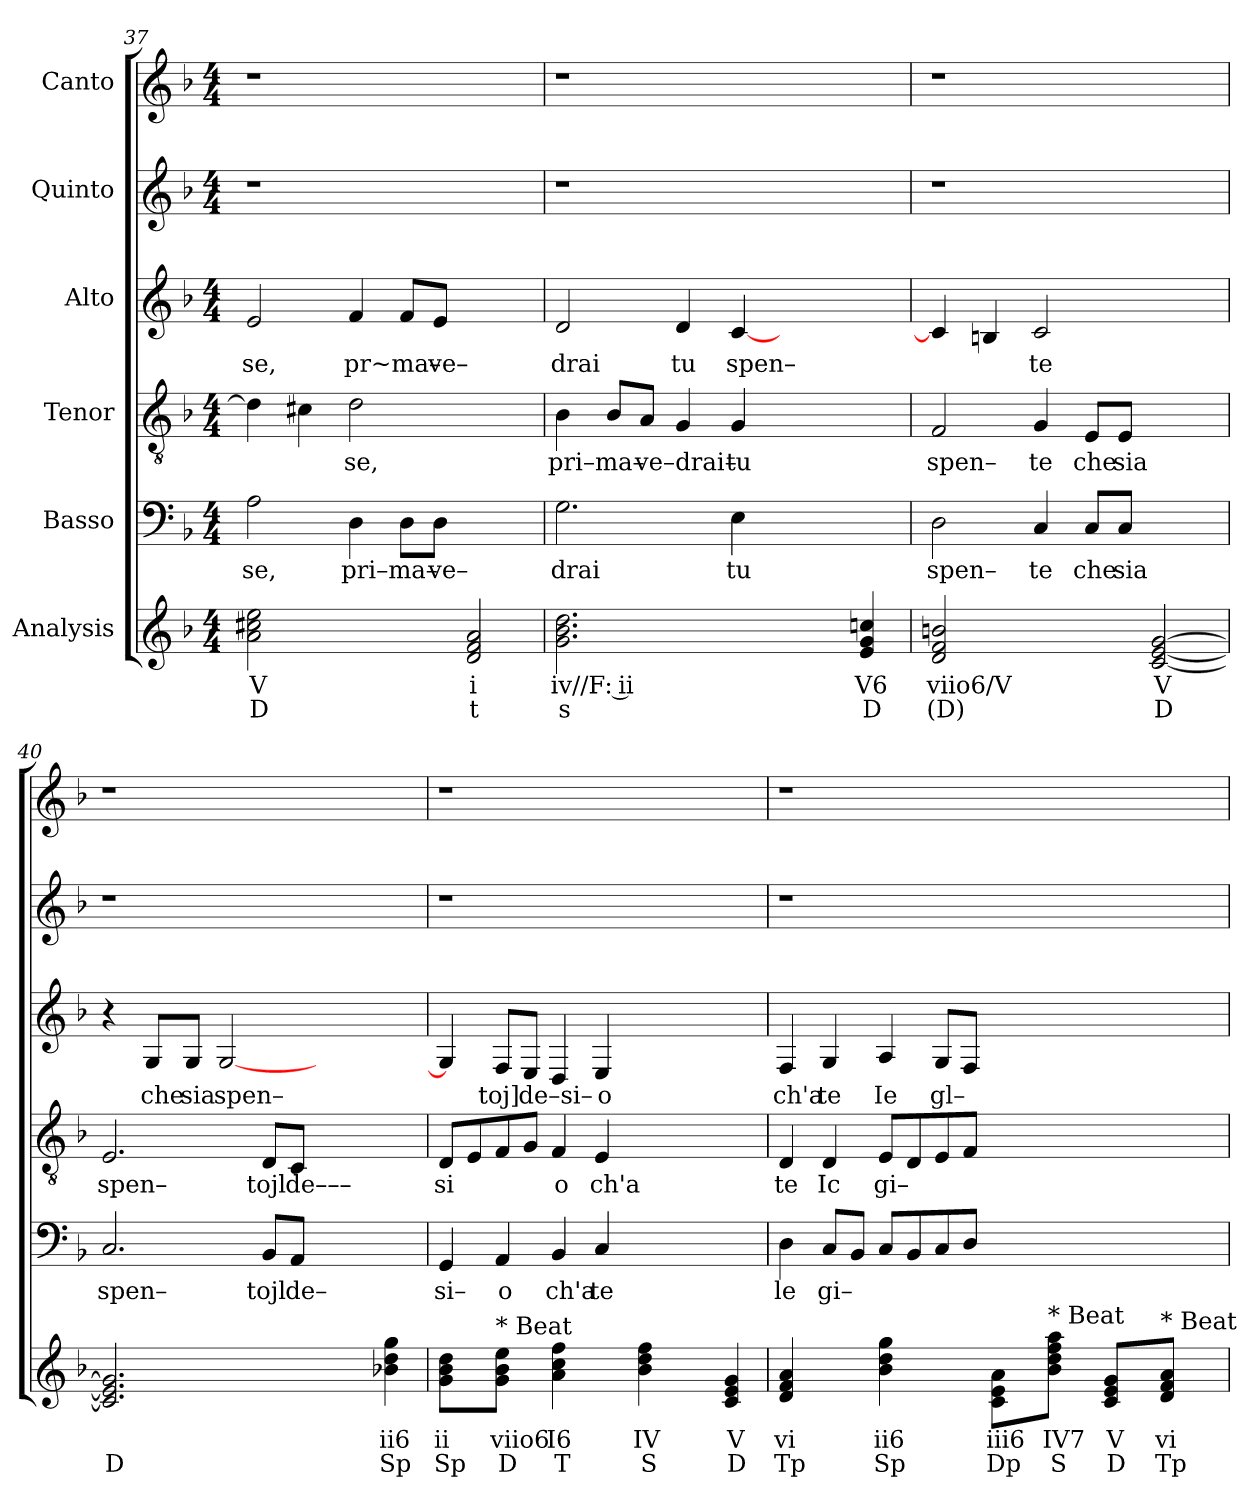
**kern	**text	**text	**kern	**text	**kern	**text	**kern	**text	**kern	**kern
*part6	*part6	*part6	*part5	*part5	*part4	*part4	*part3	*part3	*part2	*part1
*staff6	*staff6	*staff6	*staff5	*staff5	*staff4	*staff4	*staff3	*staff3	*staff2	*staff1
*I"Analysis	*	*	*I"Basso	*	*I"Tenor	*	*I"Alto	*	*I"Quinto	*I"Canto
*	*	*	*clefF4	*	*clefGv2	*	*clefG2	*	*clefG2	*clefG2
*k[b-]	*	*	*k[b-]	*	*k[b-]	*	*k[b-]	*	*k[b-]	*k[b-]
*	*	*	*F:	*	*F:	*	*F:	*	*F:	*F:
*M4/4	*	*	*M4/4	*	*M4/4	*	*M4/4	*	*M4/4	*M4/4
=37	=37	=37	=37	=37	=37	=37	=37	=37	=37	=37
!	!	!	!	!LO:LY:b	!	!	!	!	!	!
!	!	!	!	!	!	!	!	!LO:LY:b	!	!
2a 2cc#X 2ee	V	D	2A\	se,	4d\]	.	2e/	se,	1r	1r
.	.	.	.	.	4c#X\	.	.	.	.	.
!	!	!	!	!LO:LY:b	!	!	!	!	!	!
!	!	!	!	!	!	!LO:LY:b	!	!	!	!
!	!	!	!	!	!	!	!	!LO:LY:b	!	!
2ryy	.	.	4D\	pri–ma–	2d\	se,	4f/	pr~ma–	.	.
.	.	.	8D\L	.	.	.	8f/L	.	.	.
!	!	!	!	!LO:LY:b	!	!	!	!	!	!
!	!	!	!	!	!	!	!	!LO:LY:b	!	!
.	.	.	8D\J	ve–	.	.	8e/J	ve–	.	.
2d 2f 2a	i	t	2ryy	.	2ryy	.	2ryy	.	2ryy	2ryy
=38	=38	=38	=38	=38	=38	=38	=38	=38	=38	=38
!	!	!	!	!LO:LY:b	!	!	!	!	!	!
!	!	!	!	!	!	!LO:LY:b	!	!	!	!
!	!	!	!	!	!	!	!	!LO:LY:b	!	!
2.g 2.b- 2.dd	iv//F: ii	s	2.G\	drai	4B-\	pri–ma–	2d/	drai	1r	1r
.	.	.	.	.	8B-/L	.	.	.	.	.
!	!	!	!	!	!	!LO:LY:b	!	!	!	!
.	.	.	.	.	8A/J	ve–drai–	.	.	.	.
!	!	!	!	!	!	!	!	!LO:LY:b	!	!
.	.	.	.	.	4G/	.	4d/	tu	.	.
!	!	!	!	!LO:LY:b	!	!	!	!	!	!
!	!	!	!	!	!	!LO:LY:b	!	!	!	!
!	!	!	!	!	!	!	!	!LO:LY:b	!	!
2.ryy	.	.	4E\	tu	4G/	tu	[4c/	spen–	.	.
.	.	.	2.ryy	.	2.ryy	.	2.ryy	.	2.ryy	2.ryy
4e 4g 4ccn	V6	D	.	.	.	.	.	.	.	.
=39	=39	=39	=39	=39	=39	=39	=39	=39	=39	=39
!	!	!	!	!LO:LY:b	!	!	!	!	!	!
!	!	!	!	!	!	!LO:LY:b	!	!	!	!
2d 2f 2bn	viio6/V	(D)	2D\	spen–	2F/	spen–	4c/]	.	1r	1r
.	.	.	.	.	.	.	4Bn/	.	.	.
!	!	!	!	!LO:LY:b	!	!	!	!	!	!
!	!	!	!	!	!	!LO:LY:b	!	!	!	!
!	!	!	!	!	!	!	!	!LO:LY:b	!	!
2ryy	.	.	4C/	te	4G/	te	2c/	te	.	.
!	!	!	!	!LO:LY:b	!	!	!	!	!	!
!	!	!	!	!	!	!LO:LY:b	!	!	!	!
.	.	.	8C/L	che	8E/L	che	.	.	.	.
!	!	!	!	!LO:LY:b	!	!	!	!	!	!
!	!	!	!	!	!	!LO:LY:b	!	!	!	!
.	.	.	8C/J	sia	8E/J	sia	.	.	.	.
[2c [2e [2g	V	D	2ryy	.	2ryy	.	2ryy	.	2ryy	2ryy
=40	=40	=40	=40	=40	=40	=40	=40	=40	=40	=40
!	!	!	!	!LO:LY:b	!	!	!	!	!	!
!	!	!	!	!	!	!LO:LY:b	!	!	!	!
2.c] 2.e] 2.g]	.	D	2.C/	spen–	2.E/	spen–	4r	.	1r	1r
!	!	!	!	!	!	!	!	!LO:LY:b	!	!
.	.	.	.	.	.	.	8G/L	che	.	.
!	!	!	!	!	!	!	!	!LO:LY:b	!	!
.	.	.	.	.	.	.	8G/J	sia	.	.
!	!	!	!	!	!	!	!	!LO:LY:b	!	!
.	.	.	.	.	.	.	[2G/	spen–	.	.
!	!	!	!	!LO:LY:b	!	!	!	!	!	!
!	!	!	!	!	!	!LO:LY:b	!	!	!	!
2.ryy	.	.	8BB-/L	tojl	8D/L	tojl	.	.	.	.
!	!	!	!	!LO:LY:b	!	!	!	!	!	!
!	!	!	!	!	!	!LO:LY:b	!	!	!	!
.	.	.	8AA/J	de–	8C/J	de–––	.	.	.	.
.	.	.	2.ryy	.	2.ryy	.	2.ryy	.	2.ryy	2.ryy
4b-X 4dd 4gg	ii6	Sp	.	.	.	.	.	.	.	.
=41	=41	=41	=41	=41	=41	=41	=41	=41	=41	=41
!	!	!	!	!LO:LY:b	!	!	!	!	!	!
!	!	!	!	!	!	!LO:LY:b	!	!	!	!
8g 8b- 8ddL	ii	Sp	4GG/	si–	8D/L	si	4G/]	.	1r	1r
8ryy	.	.	.	.	8E/	.	.	.	.	.
!	!	!	!	!LO:LY:b	!	!	!	!	!	!
!LO:TX:a:t=* Beat	!	!	!	!	!	!	!	!	!	!
!	!	!	!	!	!	!	!	!LO:LY:b	!	!
8g 8b- 8eeJ	viio6	D	4AA/	o	8F/	.	8F/L	toj]	.	.
!	!	!	!	!	!	!	!	!LO:LY:b	!	!
8ryy	.	.	.	.	8G/J	.	8E/J	de–si–	.	.
!	!	!	!	!LO:LY:b	!	!	!	!	!	!
!	!	!	!	!	!	!LO:LY:b	!	!	!	!
4a 4cc 4ff	I6	T	4BB-/	ch'a	4F/	o	4D/	.	.	.
!	!	!	!	!LO:LY:b	!	!	!	!	!	!
!	!	!	!	!	!	!LO:LY:b	!	!	!	!
!	!	!	!	!	!	!	!	!LO:LY:b	!	!
4ryy	.	.	4C/	te	4E/	ch'a	4E/	o	.	.
4b- 4dd 4ff	IV	S	2.ryy	.	2.ryy	.	2.ryy	.	2.ryy	2.ryy
4ryy	.	.	.	.	.	.	.	.	.	.
4c 4e 4g	V	D	.	.	.	.	.	.	.	.
=42	=42	=42	=42	=42	=42	=42	=42	=42	=42	=42
!	!	!	!	!LO:LY:b	!	!	!	!	!	!
!	!	!	!	!	!	!LO:LY:b	!	!	!	!
!	!	!	!	!	!	!	!	!LO:LY:b	!	!
4d 4f 4a	vi	Tp	4D\	le	4D/	te	4F/	ch'a	1r	1r
!	!	!	!	!LO:LY:b	!	!	!	!	!	!
!	!	!	!	!	!	!LO:LY:b	!	!	!	!
!	!	!	!	!	!	!	!	!LO:LY:b	!	!
4ryy	.	.	8C/L	gi–	4D/	Ic	4G/	te	.	.
.	.	.	8BB-/J	.	.	.	.	.	.	.
!	!	!	!	!	!	!LO:LY:b	!	!	!	!
!	!	!	!	!	!	!	!	!LO:LY:b	!	!
4b- 4dd 4gg	ii6	Sp	8C/L	.	8E/L	gi–	4A/	Ie	.	.
.	.	.	8BB-/	.	8D/	.	.	.	.	.
!	!	!	!	!	!	!	!	!LO:LY:b	!	!
4ryy	.	.	8C/	.	8E/	.	8G/L	gl–	.	.
.	.	.	8D/J	.	8F/J	.	8F/J	.	.	.
8c 8e 8aL	iii6	Dp	2..ryy	.	2..ryy	.	2..ryy	.	2..ryy	2..ryy
8ryy	.	.	.	.	.	.	.	.	.	.
!LO:TX:a:t=* Beat	!	!	!	!	!	!	!	!	!	!
8b- 8dd 8ff 8aaJ	IV7	S	.	.	.	.	.	.	.	.
8ryy	.	.	.	.	.	.	.	.	.	.
8c 8e 8gL	V	D	.	.	.	.	.	.	.	.
8ryy	.	.	.	.	.	.	.	.	.	.
!LO:TX:a:t=* Beat	!	!	!	!	!	!	!	!	!	!
8d 8f 8aJ	vi	Tp	.	.	.	.	.	.	.	.
=	=	=	=	=	=	=	=	=	=	=
*-	*-	*-	*-	*-	*-	*-	*-	*-	*-	*-
